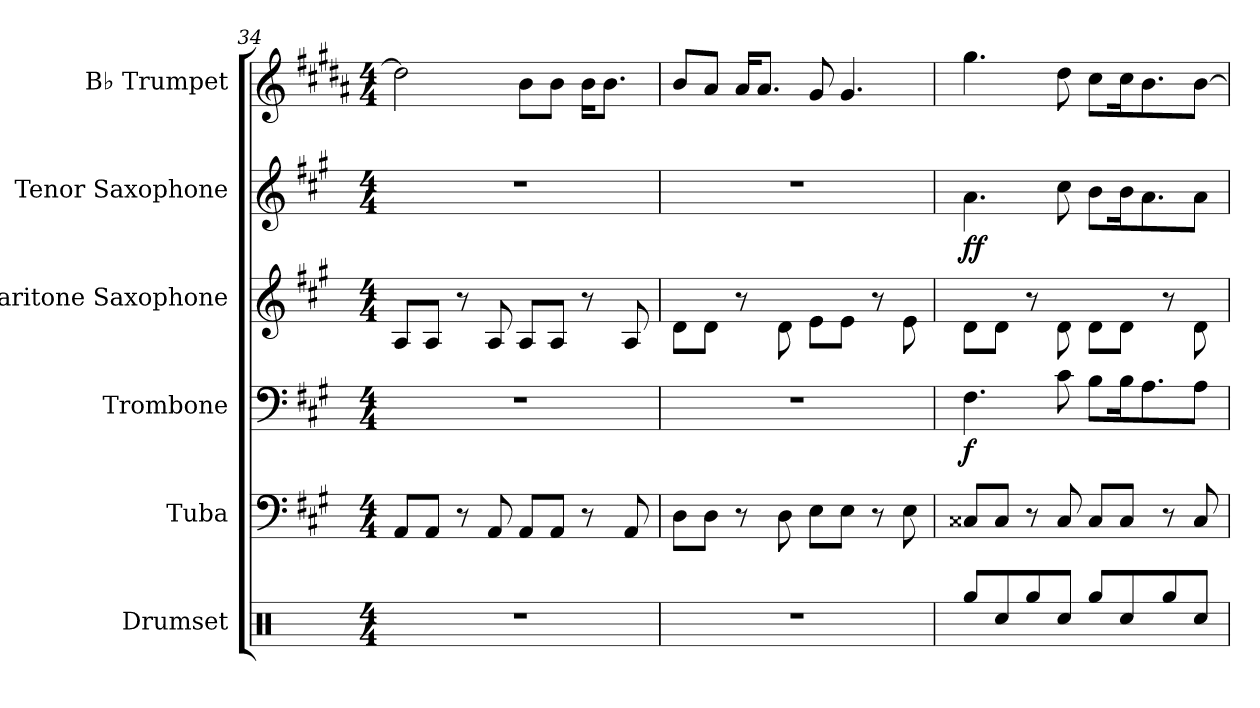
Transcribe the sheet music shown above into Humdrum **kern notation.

**kern	**kern	**kern	**dynam	**kern	**kern	**dynam	**kern
*part6	*part5	*part4	*part4	*part3	*part2	*part2	*part1
*staff6	*staff5	*staff4	*staff4	*staff3	*staff2	*staff2	*staff1
*I"Drumset	*I"Tuba	*I"Trombone	*	*I"Baritone Saxophone	*I"Tenor Saxophone	*	*I"B♭ Trumpet
*I'Drs.	*I'Tba.	*I'Tbn.	*	*I'Bar. Sax.	*I'T. Sax.	*	*I'B♭ Tpt.
*clefX	*clefF4	*clefF4	*	*clefG2	*clefG2	*	*clefG2
*	*	*	*	*ITrd12c21	*ITrd8c14	*	*ITrd1c2
*k[]	*k[f#c#g#]	*k[f#c#g#]	*	*k[f#c#g#]	*k[f#c#g#]	*	*k[f#c#g#]
*M4/4	*M4/4	*M4/4	*	*M4/4	*M4/4	*	*M4/4
=34	=34	=34	=34	=34	=34	=34	=34
1r	8AA/L	1r	.	8AA/L	1r	.	2cc#\]
.	8AA/J	.	.	8AA/J	.	.	.
.	8r	.	.	8r	.	.	.
.	8AA/	.	.	8AA/	.	.	.
.	8AA/L	.	.	8AA/L	.	.	8a\L
.	8AA/J	.	.	8AA/J	.	.	8a\J
.	8r	.	.	8r	.	.	16a\KL
.	.	.	.	.	.	.	8.a\J
.	8AA/	.	.	8AA/	.	.	.
=35	=35	=35	=35	=35	=35	=35	=35
1r	8D\L	1r	.	8D\L	1r	.	8a/L
.	8D\J	.	.	8D\J	.	.	8g#/J
.	8r	.	.	8r	.	.	16g#/KL
.	.	.	.	.	.	.	8.g#/J
.	8D\	.	.	8D\	.	.	.
.	8E\L	.	.	8E\L	.	.	8f#/
.	8E\J	.	.	8E\J	.	.	4.f#/
.	8r	.	.	8r	.	.	.
.	8E\	.	.	8E\	.	.	.
!!LO:PB:g=z
=36	=36	=36	=36	=36	=36	=36	=36
!	!	!	!LO:DY:b	!	!	!LO:DY:b	!
8Rgg/L	8C##X/L	4.F#\	f	8D\L	4.A\	ff	4.ff#\
8Rcc/	8C##/J	.	.	8D\J	.	.	.
8Rgg/	8r	.	.	8r	.	.	.
8Rcc/J	8C##/	8c#\	.	8D\	8c#\	.	8cc#\
8Rgg/L	8C##/L	8B\L	.	8D\L	8B\L	.	8b\L
8Rcc/	8C##/J	16B\K	.	8D\J	16B\K	.	16b\K
.	.	8.A\	.	.	8.A\	.	8.a\
8Rgg/	8r	.	.	8r	.	.	.
8Rcc/J	8C##/	8A\J	.	8D\	8A\J	.	[8a\J
=	=	=	=	=	=	=	=
*-	*-	*-	*-	*-	*-	*-	*-
